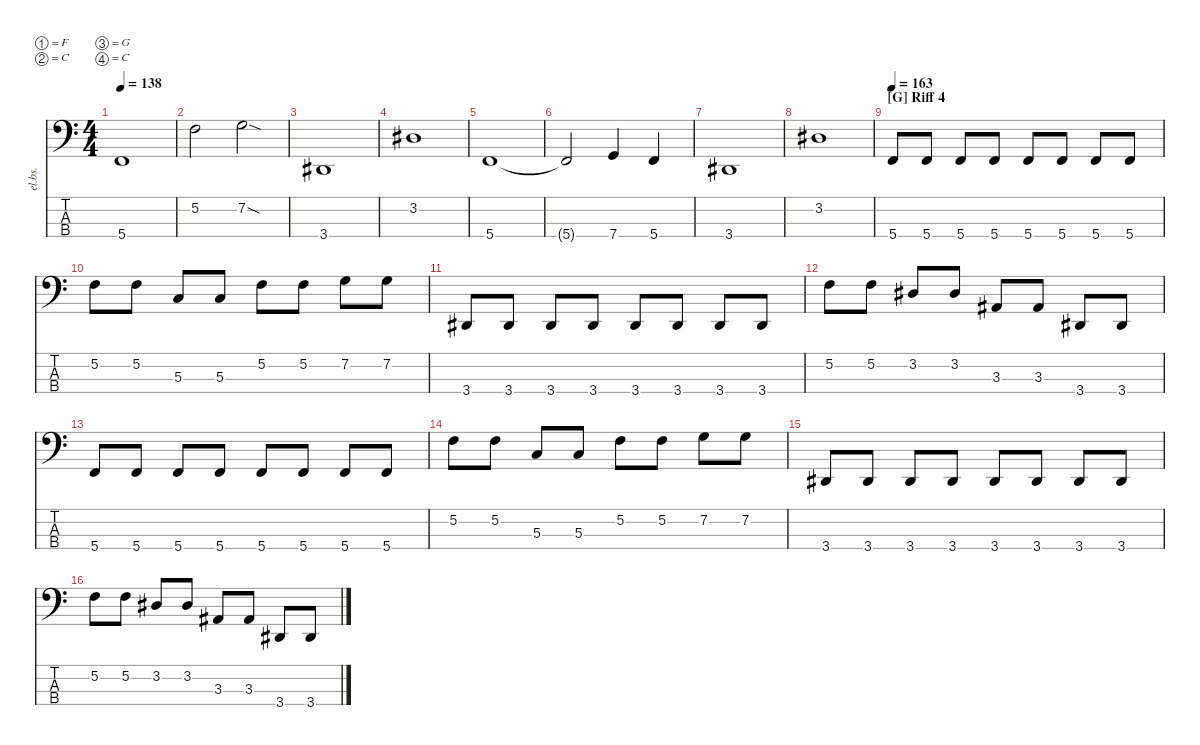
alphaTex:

\hideDynamics
\bracketExtendMode nobrackets
\track ("E.Bass" "el.bs.") {instrument electricbassfinger}
\staff {score tabs}
\tuning (F2 C2 G1 C1)
\ts (4 4)
\tempo 138
\clef f4
\ks c
5.4.1{dy mf beam Up} |
5.2.2{beam Down} 7.2{sod}.2{beam Down} |
3.4{acc #}.1{beam Up} |
3.2{acc #}.1{beam Down} |
5.4.1{beam Up} |
5.4{t}.2{beam Up} 7.4.4{beam Up} 5.4.4{beam Up} |
3.4{acc #}.1{beam Up} |
3.2{acc #}.1{beam Down} |
\section ("G" "Riff 4")
\tempo 163
5.4.8{beam Up} 5.4.8{beam Up} 5.4.8{beam Up} 5.4.8{beam Up} 5.4.8{beam Up} 5.4.8{beam Up} 5.4.8{beam Up} 5.4.8{beam Up} |
5.2.8{beam Down} 5.2.8{beam Down} 5.3.8{beam Up} 5.3.8{beam Up} 5.2.8{beam Down} 5.2.8{beam Down} 7.2.8{beam Down} 7.2.8{beam Down} |
3.4{acc #}.8{beam Up} 3.4{acc #}.8{beam Up} 3.4{acc #}.8{beam Up} 3.4{acc #}.8{beam Up} 3.4{acc #}.8{beam Up} 3.4{acc #}.8{beam Up} 3.4{acc #}.8{beam Up} 3.4{acc #}.8{beam Up} |
5.2.8{beam Down} 5.2.8{beam Down} 3.2{acc #}.8{beam Up} 3.2{acc #}.8{beam Up} 3.3{acc #}.8{beam Up} 3.3{acc #}.8{beam Up} 3.4{acc #}.8{beam Up} 3.4{acc #}.8{beam Up} |
5.4.8{beam Up} 5.4.8{beam Up} 5.4.8{beam Up} 5.4.8{beam Up} 5.4.8{beam Up} 5.4.8{beam Up} 5.4.8{beam Up} 5.4.8{beam Up} |
5.2.8{beam Down} 5.2.8{beam Down} 5.3.8{beam Up} 5.3.8{beam Up} 5.2.8{beam Down} 5.2.8{beam Down} 7.2.8{beam Down} 7.2.8{beam Down} |
3.4{acc #}.8{beam Up} 3.4{acc #}.8{beam Up} 3.4{acc #}.8{beam Up} 3.4{acc #}.8{beam Up} 3.4{acc #}.8{beam Up} 3.4{acc #}.8{beam Up} 3.4{acc #}.8{beam Up} 3.4{acc #}.8{beam Up} |
5.2.8{beam Down} 5.2.8{beam Down} 3.2{acc #}.8{beam Up} 3.2{acc #}.8{beam Up} 3.3{acc #}.8{beam Up} 3.3{acc #}.8{beam Up} 3.4{acc #}.8{beam Up} 3.4{acc #}.8{beam Up}
